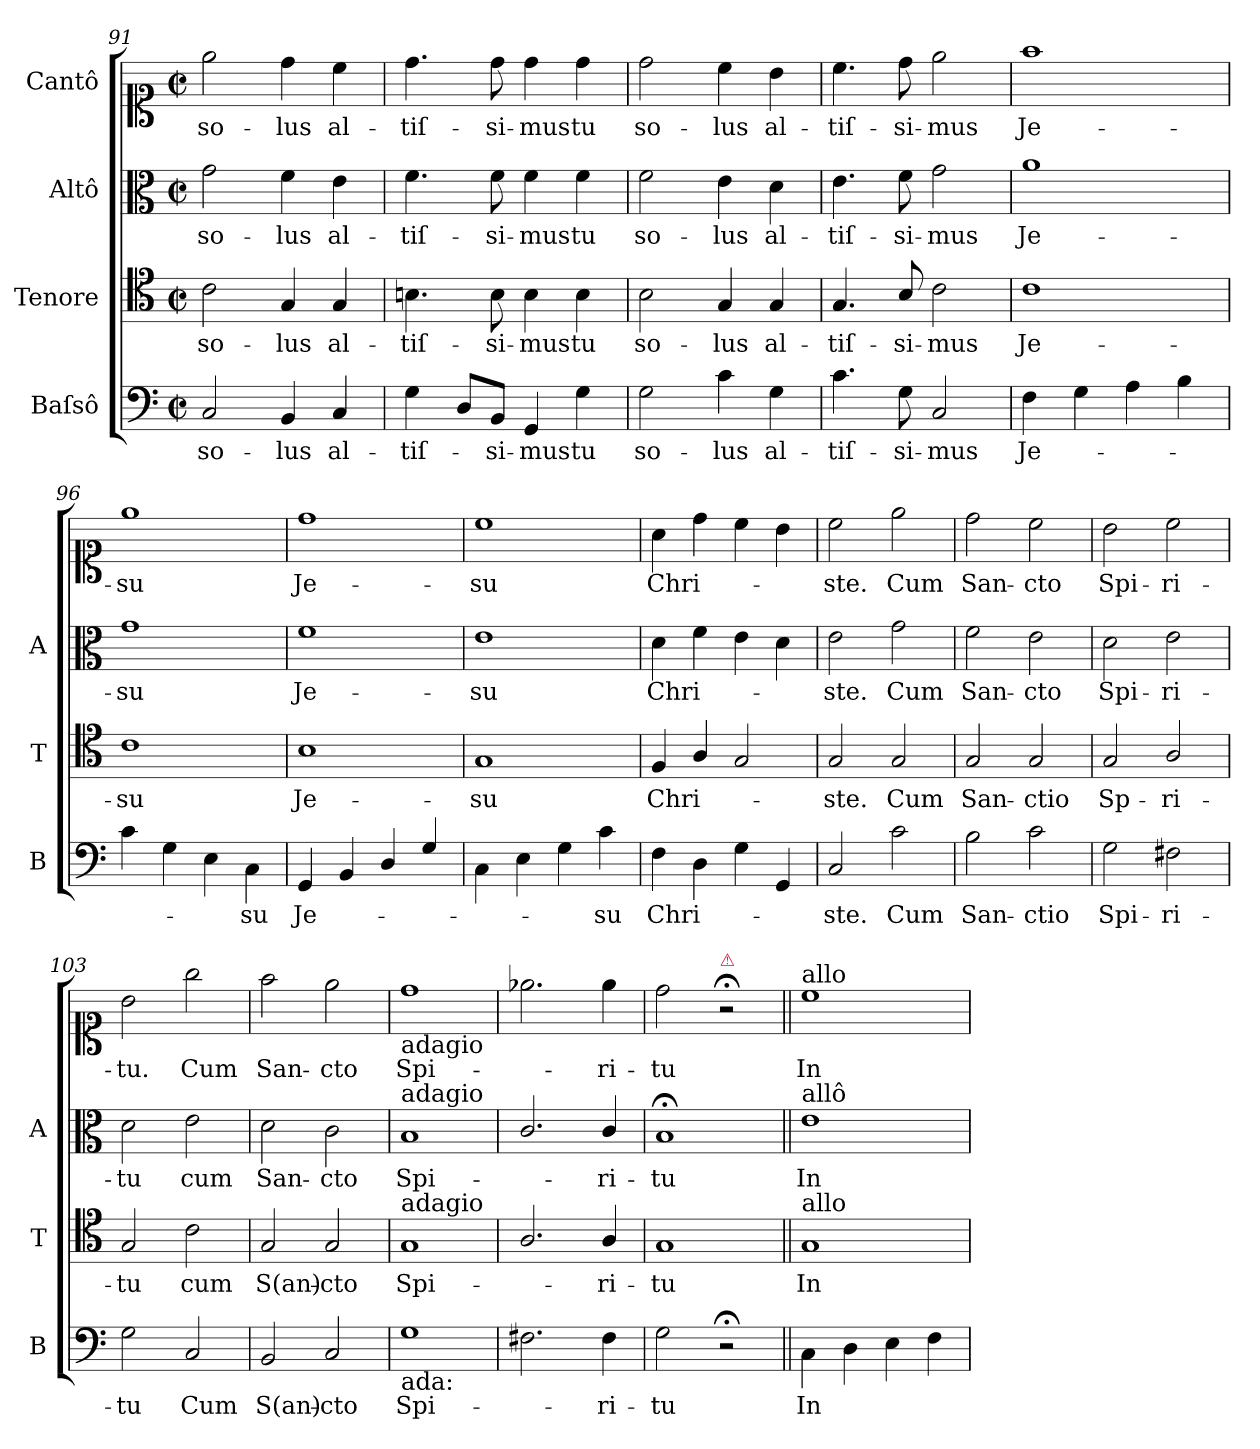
**kern	**text	**kern	**text	**kern	**text	**kern	**text
*part4	*part4	*part3	*part3	*part2	*part2	*part1	*part1
*staff4	*staff4	*staff3	*staff3	*staff2	*staff2	*staff1	*staff1
*I"Baſsô	*	*I"Tenore	*	*I"Altô	*	*I"Cantô	*
*I'B	*	*I'T	*	*I'A	*	*	*
*clefF4	*	*clefC4	*	*clefC3	*	*clefC1	*
*k[]	*	*k[]	*	*k[]	*	*k[]	*
*C:	*	*C:	*	*C:	*	*C:	*
*M2/2	*	*M2/2	*	*M2/2	*	*M2/2	*
*met(c|)	*	*met(c|)	*	*met(c|)	*	*met(c|)	*
=91	=91	=91	=91	=91	=91	=91	=91
2C/	so-	2c\	so-	2g\	so-	2ee\	so-
4BB/	-lus	4G/	-lus	4f\	-lus	4dd\	-lus
4C/	al-	4G/	al-	4e\	al-	4cc\	al-
=92	=92	=92	=92	=92	=92	=92	=92
4G\	-tiſ-	4.Bn\	-tiſ-	4.f\	-tiſ-	4.dd\	-tiſ-
8D/L	.	.	.	.	.	.	.
8BB/J	-si-	8B\	-si-	8f\	-si-	8dd\	-si-
4GG/	-mus	4B\	-mus	4f\	-mus	4dd\	-mus
4G\	tu	4B\	tu	4f\	tu	4dd\	tu
=93	=93	=93	=93	=93	=93	=93	=93
2G\	so-	2B\	so-	2f\	so-	2dd\	so-
4c\	-lus	4G/	-lus	4e\	-lus	4cc\	-lus
4G\	al-	4G/	al-	4d\	al-	4b\	al-
=94	=94	=94	=94	=94	=94	=94	=94
4.c\	-tiſ-	4.G/	-tiſ-	4.e\	-tiſ-	4.cc\	-tiſ-
8G\	-si-	8B/	-si-	8f\	-si-	8dd\	-si-
2C/	-mus	2c\	-mus	2g\	-mus	2ee\	-mus
=95	=95	=95	=95	=95	=95	=95	=95
4F\	Je-	1c	Je-	1a	Je-	1ff	Je-
4G\	.	.	.	.	.	.	.
4A\	.	.	.	.	.	.	.
4B\	.	.	.	.	.	.	.
=96	=96	=96	=96	=96	=96	=96	=96
4c\	.	1c	-su	1g	-su	1ee	-su
4G\	.	.	.	.	.	.	.
4E\	.	.	.	.	.	.	.
4C\	-su	.	.	.	.	.	.
=97	=97	=97	=97	=97	=97	=97	=97
4GG/	Je-	1B	Je-	1f	Je-	1dd	Je-
4BB/	.	.	.	.	.	.	.
4D/	.	.	.	.	.	.	.
4G/	.	.	.	.	.	.	.
=98	=98	=98	=98	=98	=98	=98	=98
4C\	.	1G	-su	1e	-su	1cc	-su
4E\	.	.	.	.	.	.	.
4G\	.	.	.	.	.	.	.
4c\	-su	.	.	.	.	.	.
=99	=99	=99	=99	=99	=99	=99	=99
4F\	Chri-	4F/	Chri-	4d\	Chri-	4a\	Chri-
4D\	.	4A/	.	4f\	.	4dd\	.
4G\	.	2G/	.	4e\	.	4cc\	.
4GG/	.	.	.	4d\	.	4b\	.
=100	=100	=100	=100	=100	=100	=100	=100
2C/	-ste.	2G/	-ste.	2e\	-ste.	2cc\	-ste.
2c\	Cum	2G/	Cum	2g\	Cum	2ee\	Cum
=101	=101	=101	=101	=101	=101	=101	=101
2B\	San-	2G/	San-	2f\	San-	2dd\	San-
2c\	-ctio	2G/	-ctio	2e\	-cto	2cc\	-cto
=102	=102	=102	=102	=102	=102	=102	=102
2G\	Spi-	2G/	Sp-	2d\	Spi-	2b\	Spi-
2F#X\	-ri-	2A/	-ri-	2e\	-ri-	2cc\	-ri-
=103	=103	=103	=103	=103	=103	=103	=103
2G\	-tu	2G/	-tu	2d\	-tu	2b\	-tu.
2C/	Cum	2c\	cum	2e\	cum	2gg\	Cum
=104	=104	=104	=104	=104	=104	=104	=104
2BB/	S(an)-	2G/	S(an)-	2d\	San-	2ff\	San-
2C/	-cto	2G/	-cto	2c\	-cto	2ee\	-cto
=105	=105	=105	=105	=105	=105	=105	=105
!	!	!	!	!	!	!LO:TX:b:t=adagio	!
!	!	!	!	!LO:TX:a:t=adagio	!	!	!
!	!	!LO:TX:a:t=adagio	!	!	!	!	!
!LO:TX:b:t=ada&colon;	!	!	!	!	!	!	!
1G	Spi-	1G	Spi-	1B	Spi-	1dd	Spi-
=106	=106	=106	=106	=106	=106	=106	=106
2.F#X\	.	2.A/	.	2.c/	.	2.ee-X\	.
4F#\	-ri-	4A/	-ri-	4c/	-ri-	4ee-\	-ri-
=107	=107	=107	=107	=107	=107	=107	=107
2G\	-tu	1G	-tu	1B;<	-tu	2dd\	-tu
!	!	!	!	!	!	!LO:TX:a:color=crimson:t=⚠	!
2r;<	.	.	.	.	.	2r;<	.
=108||	=108||	=108||	=108||	=108||	=108||	=108||	=108||
!	!	!	!	!	!	!LO:TX:a:t=allo	!
!	!	!	!	!LO:TX:a:t=allô	!	!	!
!	!	!LO:TX:a:t=allo	!	!	!	!	!
4C\	In	1G	In	1e	In	1cc	In
4D\	.	.	.	.	.	.	.
4E\	.	.	.	.	.	.	.
4F\	.	.	.	.	.	.	.
=	=	=	=	=	=	=	=
*-	*-	*-	*-	*-	*-	*-	*-
